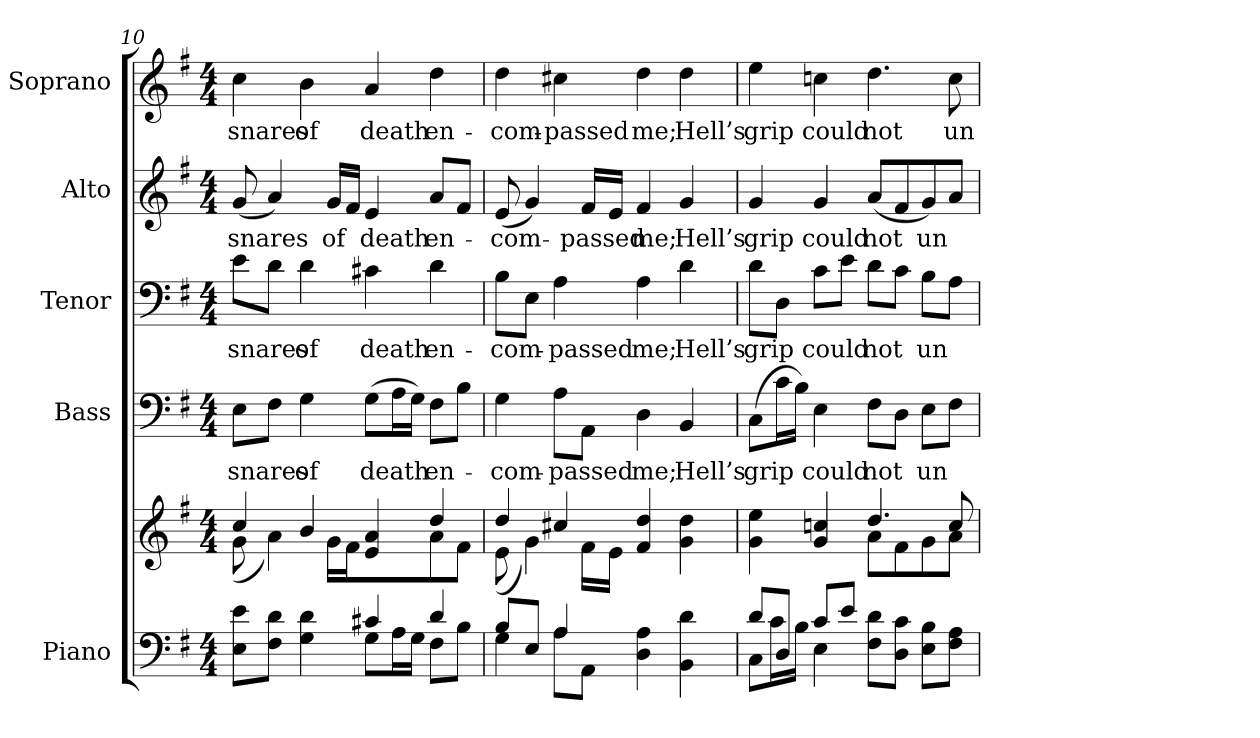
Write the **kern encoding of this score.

**kern	**kern	**kern	**text	**kern	**text	**kern	**text	**kern	**text
*part5	*part5	*part4	*part4	*part3	*part3	*part2	*part2	*part1	*part1
*staff6	*staff5	*staff4	*staff4	*staff3	*staff3	*staff2	*staff2	*staff1	*staff1
*I"Piano	*	*I"Bass	*	*I"Tenor	*	*I"Alto	*	*I"Soprano	*
*I'Pno.	*	*I'B.	*	*I'T.	*	*I'A.	*	*I'S.	*
*clefF4	*clefG2	*clefF4	*	*clefF4	*	*clefG2	*	*clefG2	*
*k[f#]	*k[f#]	*k[f#]	*	*k[f#]	*	*k[f#]	*	*k[f#]	*
*G:	*G:	*G:	*	*G:	*	*G:	*	*G:	*
*M4/4	*M4/4	*M4/4	*	*M4/4	*	*M4/4	*	*M4/4	*
=10	=10	=10	=10	=10	=10	=10	=10	=10	=10
*^	*^	*	*	*	*	*	*	*	*
!	!	!	!	!	!LO:LY:b:color=#000000	!	!	!	!	!	!
!	!	!	!	!	!	!	!LO:LY:b:color=#000000	!	!	!	!
!	!	!	!	!	!	!	!	!	!LO:LY:b:color=#000000	!	!
!	!	!	!	!	!	!	!	!	!	!	!LO:LY:b:color=#000000
8Ei\ 8eiL	2ryy	4cci/	(8gi\	8Ei\L	snares	8ei\L	snares	(8gi/	snares	4cci\	snares
8F#i\ 8diJ	.	.	4ai\)	8F#i\J	.	8di\J	.	4ai/)	.	.	.
!	!	!	!	!	!LO:LY:b:color=#000000	!	!	!	!	!	!
!	!	!	!	!	!	!	!LO:LY:b:color=#000000	!	!	!	!
!	!	!	!	!	!	!	!	!	!	!	!LO:LY:b:color=#000000
4Gi\ 4di	.	4bi/	.	4Gi\	of	4di\	of	.	.	4bi\	of
!	!	!	!	!	!	!	!	!	!LO:LY:b:color=#000000	!	!
.	.	.	16gi\LL	.	.	.	.	16gi/LL	of	.	.
.	.	.	16f#i\J	.	.	.	.	16f#i/JJ	.	.	.
!	!	!	!	!	!LO:LY:b:color=#000000	!	!	!	!	!	!
!	!	!	!	!	!	!	!LO:LY:b:color=#000000	!	!	!	!
!	!	!	!	!	!	!	!	!	!LO:LY:b:color=#000000	!	!
!	!	!	!	!	!	!	!	!	!	!	!LO:LY:b:color=#000000
4c#Xi/	8Gi\L	4ei/ 4ai	4ryy	(8Gi\L	death	4c#Xi\	death	4ei/	death	4ai/	death
.	16Ai\L	.	.	16Ai\L	.	.	.	.	.	.	.
.	16Gi\JJ	.	.	16Gi\JJ)	.	.	.	.	.	.	.
!	!	!	!	!	!LO:LY:b:color=#000000	!	!	!	!	!	!
!	!	!	!	!	!	!	!LO:LY:b:color=#000000	!	!	!	!
!	!	!	!	!	!	!	!	!	!LO:LY:b:color=#000000	!	!
!	!	!	!	!	!	!	!	!	!	!	!LO:LY:b:color=#000000
4di/	8F#i\L	4ddi/	8ai\	8F#i\L	en-	4di\	en-	8ai/L	en-	4ddi\	en-
.	8Bi\J	.	8f#i\J	8Bi\J	.	.	.	8f#i/J	.	.	.
!!LO:PB:g=z
=11	=11	=11	=11	=11	=11	=11	=11	=11	=11	=11	=11
!	!	!	!	!	!LO:LY:b:color=#000000	!	!	!	!	!	!
!	!	!	!	!	!	!	!LO:LY:b:color=#000000	!	!	!	!
!	!	!	!	!	!	!	!	!	!LO:LY:b:color=#000000	!	!
!	!	!	!	!	!	!	!	!	!	!	!LO:LY:b:color=#000000
8Bi/L	4Gi\	4ddi/	(8ei\	4Gi\	-com-	8Bi\L	-com-	(8ei/	-com-	4ddi\	-com-
8Ei/J	.	.	4gi\)	.	.	8Ei\J	.	4gi/)	.	.	.
!	!	!	!	!	!LO:LY:b:color=#000000	!	!	!	!	!	!
!	!	!	!	!	!	!	!LO:LY:b:color=#000000	!	!	!	!
!	!	!	!	!	!	!	!	!	!	!	!LO:LY:b:color=#000000
4Ai/	8Ai\L	4cc#Xi/	.	8Ai\L	-passed	4Ai\	-passed	.	.	4cc#Xi\	-passed
!	!	!	!	!	!	!	!	!	!LO:LY:b:color=#000000	!	!
.	8AAi\J	.	16f#i\LL	8AAi\J	.	.	.	16f#i/LL	-passed	.	.
.	.	.	16ei\JJ	.	.	.	.	16ei/JJ	.	.	.
!	!	!	!	!	!LO:LY:b:color=#000000	!	!	!	!	!	!
!	!	!	!	!	!	!	!LO:LY:b:color=#000000	!	!	!	!
!	!	!	!	!	!	!	!	!	!LO:LY:b:color=#000000	!	!
!	!	!	!	!	!	!	!	!	!	!	!LO:LY:b:color=#000000
4Di\ 4Ai	2ryy	4f#i/ 4ddi	2ryy	4Di\	me;	4Ai\	me;	4f#i/	me;	4ddi\	me;
!	!	!	!	!	!LO:LY:b:color=#000000	!	!	!	!	!	!
!	!	!	!	!	!	!	!LO:LY:b:color=#000000	!	!	!	!
!	!	!	!	!	!	!	!	!	!LO:LY:b:color=#000000	!	!
!	!	!	!	!	!	!	!	!	!	!	!LO:LY:b:color=#000000
4BBi\ 4di	.	4gi\ 4ddi	.	4BBi/	Hell’s	4di\	Hell’s	4gi/	Hell’s	4ddi\	Hell’s
=12	=12	=12	=12	=12	=12	=12	=12	=12	=12	=12	=12
!	!	!	!	!	!LO:LY:b:color=#000000	!	!	!	!	!	!
!	!	!	!	!	!	!	!LO:LY:b:color=#000000	!	!	!	!
!	!	!	!	!	!	!	!	!	!LO:LY:b:color=#000000	!	!
!	!	!	!	!	!	!	!	!	!	!	!LO:LY:b:color=#000000
8di/L	8Ci\L	4gi\ 4eei	2ryy	(8Ci\L	grip	8di\L	grip	4gi/	grip	4eei\	grip
8Di/J	16ci\L	.	.	16ci\L	.	8Di\J	.	.	.	.	.
.	16Bi\JJ	.	.	16Bi\JJ)	.	.	.	.	.	.	.
!	!	!	!	!	!LO:LY:b:color=#000000	!	!	!	!	!	!
!	!	!	!	!	!	!	!LO:LY:b:color=#000000	!	!	!	!
!	!	!	!	!	!	!	!	!	!LO:LY:b:color=#000000	!	!
!	!	!	!	!	!	!	!	!	!	!	!LO:LY:b:color=#000000
8ci/L	4Ei\	4gi/ 4ccni	.	4Ei\	could	8ci\L	could	4gi/	could	4ccni\	could
8ei/J	.	.	.	.	.	8ei\J	.	.	.	.	.
!	!	!	!	!	!LO:LY:b:color=#000000	!	!	!	!	!	!
!	!	!	!	!	!	!	!LO:LY:b:color=#000000	!	!	!	!
!	!	!	!	!	!	!	!	!	!LO:LY:b:color=#000000	!	!
!	!	!	!	!	!	!	!	!	!	!	!LO:LY:b:color=#000000
8F#i\ 8diL	2ryy	4.ddi/	8ai\L	8F#i\L	not	8di\L	not	(8ai/L	not	4.ddi\	not
8Di\ 8ciJ	.	.	8f#i\	8Di\J	.	8ci\J	.	8f#i/	.	.	.
!	!	!	!	!	!LO:LY:b:color=#000000	!	!	!	!	!	!
!	!	!	!	!	!	!	!LO:LY:b:color=#000000	!	!	!	!
!	!	!	!	!	!	!	!	!	!LO:LY:b:color=#000000	!	!
8Ei\ 8BiL	.	.	8gi\	8Ei\L	un	8Bi\L	un	8gi/)	un	.	.
!	!	!	!	!	!	!	!	!	!	!	!LO:LY:b:color=#000000
8F#i\ 8AiJ	.	8cci/	8ai\J	8F#i\J	.	8Ai\J	.	8ai/J	.	8cci\	un
*v	*v	*	*	*	*	*	*	*	*	*	*
*	*v	*v	*	*	*	*	*	*	*	*
=	=	=	=	=	=	=	=	=	=
*-	*-	*-	*-	*-	*-	*-	*-	*-	*-
